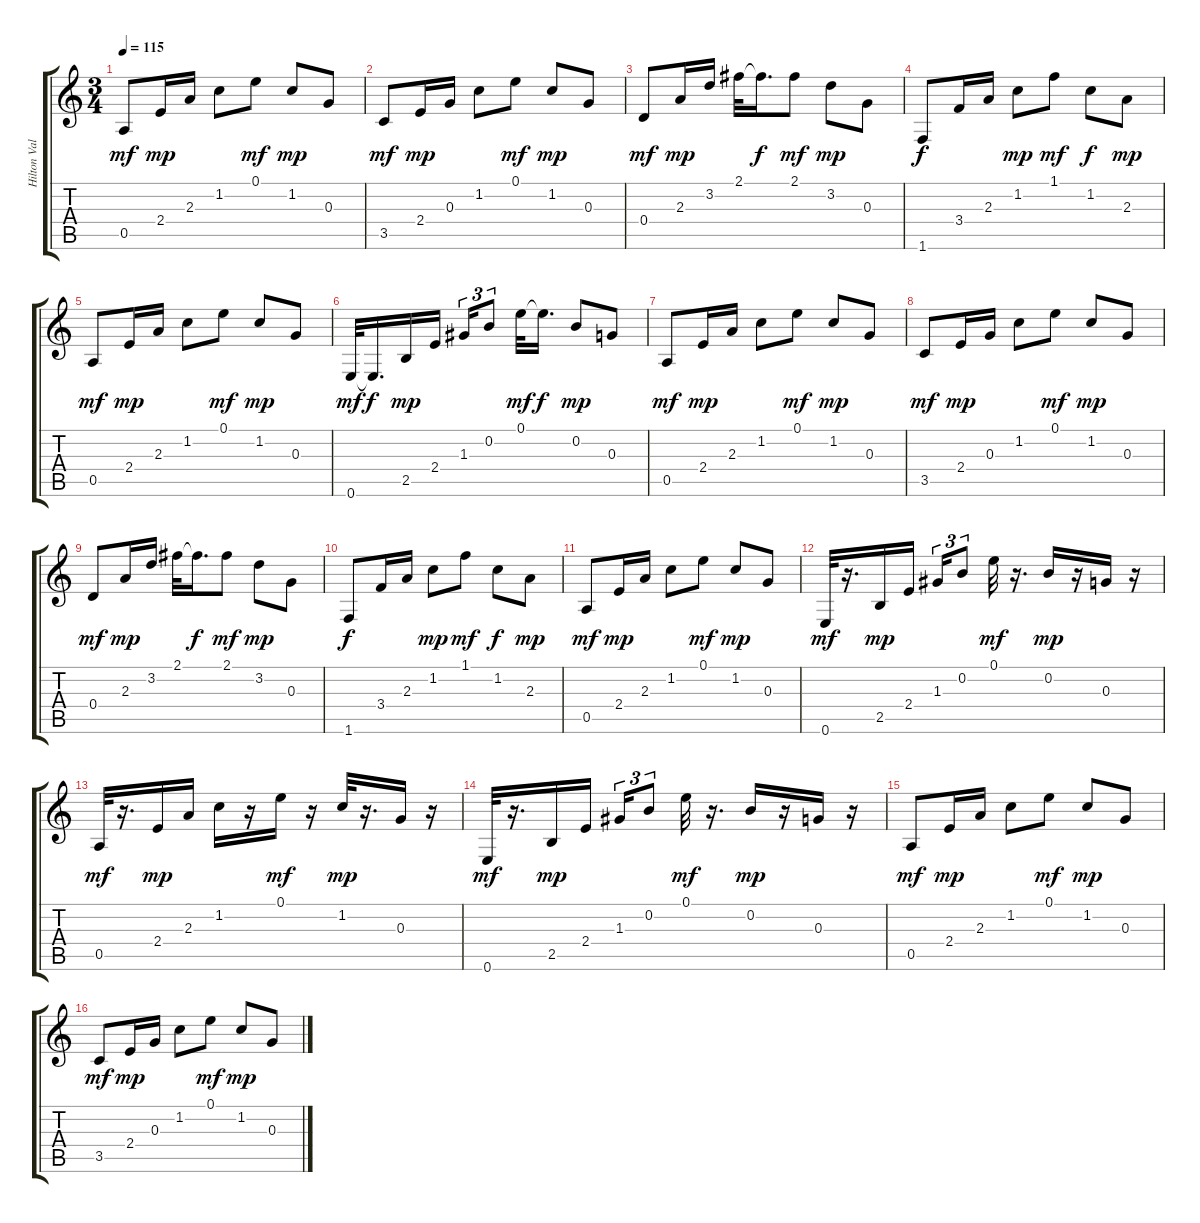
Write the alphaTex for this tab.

\track ("Hilton Valentine" "Hilton Val") {instrument electricguitarjazz}
\staff {score tabs}
\tuning (E4 B3 G3 D3 A2 E2) {hide}
\ts (3 4)
\tempo 115
\clef g2
\ks c
0.5.8{dy mf} 2.4.16{dy mp} 2.3.16 1.2.8 0.1.8{dy mf} 1.2.8{dy mp} 0.3.8 |
3.5.8{dy mf} 2.4.16{dy mp} 0.3.16 1.2.8 0.1.8{dy mf} 1.2.8{dy mp} 0.3.8 |
0.4.8{dy mf} 2.3.16{dy mp} 3.2.16 2.1.32 2.1{t}.16{d dy f} 2.1.8{dy mf} 3.2.8{dy mp} 0.3.8 |
1.6.8{dy f} 3.4.16 2.3.16 1.2.8{dy mp} 1.1.8{dy mf} 1.2.8{dy f} 2.3.8{dy mp} |
0.5.8{dy mf} 2.4.16{dy mp} 2.3.16 1.2.8 0.1.8{dy mf} 1.2.8{dy mp} 0.3.8 |
0.6.32{dy mf} 0.6{t}.16{d dy f} 2.5.16{dy mp} 2.4.16 1.3.16{tu (3 2)} 0.2.8{tu (3 2)} 0.1.32{dy mf} 0.1{t}.16{d dy f} 0.2.8{dy mp} 0.3.8 |
0.5.8{dy mf} 2.4.16{dy mp} 2.3.16 1.2.8 0.1.8{dy mf} 1.2.8{dy mp} 0.3.8 |
3.5.8{dy mf} 2.4.16{dy mp} 0.3.16 1.2.8 0.1.8{dy mf} 1.2.8{dy mp} 0.3.8 |
0.4.8{dy mf} 2.3.16{dy mp} 3.2.16 2.1.32 2.1{t}.16{d dy f} 2.1.8{dy mf} 3.2.8{dy mp} 0.3.8 |
1.6.8{dy f} 3.4.16 2.3.16 1.2.8{dy mp} 1.1.8{dy mf} 1.2.8{dy f} 2.3.8{dy mp} |
0.5.8{dy mf} 2.4.16{dy mp} 2.3.16 1.2.8 0.1.8{dy mf} 1.2.8{dy mp} 0.3.8 |
0.6.32{dy mf} r.16{d} 2.5.16{dy mp} 2.4.16 1.3.16{tu (3 2)} 0.2.8{tu (3 2)} 0.1.32{dy mf} r.16{d} 0.2.16{dy mp} r.16 0.3.16 r.16 |
0.5.32{dy mf} r.16{d} 2.4.16{dy mp} 2.3.16 1.2.16 r.16 0.1.16{dy mf} r.16 1.2.32{dy mp} r.16{d} 0.3.16 r.16 |
0.6.32{dy mf} r.16{d} 2.5.16{dy mp} 2.4.16 1.3.16{tu (3 2)} 0.2.8{tu (3 2)} 0.1.32{dy mf} r.16{d} 0.2.16{dy mp} r.16 0.3.16 r.16 |
0.5.8{dy mf} 2.4.16{dy mp} 2.3.16 1.2.8 0.1.8{dy mf} 1.2.8{dy mp} 0.3.8 |
3.5.8{dy mf} 2.4.16{dy mp} 0.3.16 1.2.8 0.1.8{dy mf} 1.2.8{dy mp} 0.3.8
